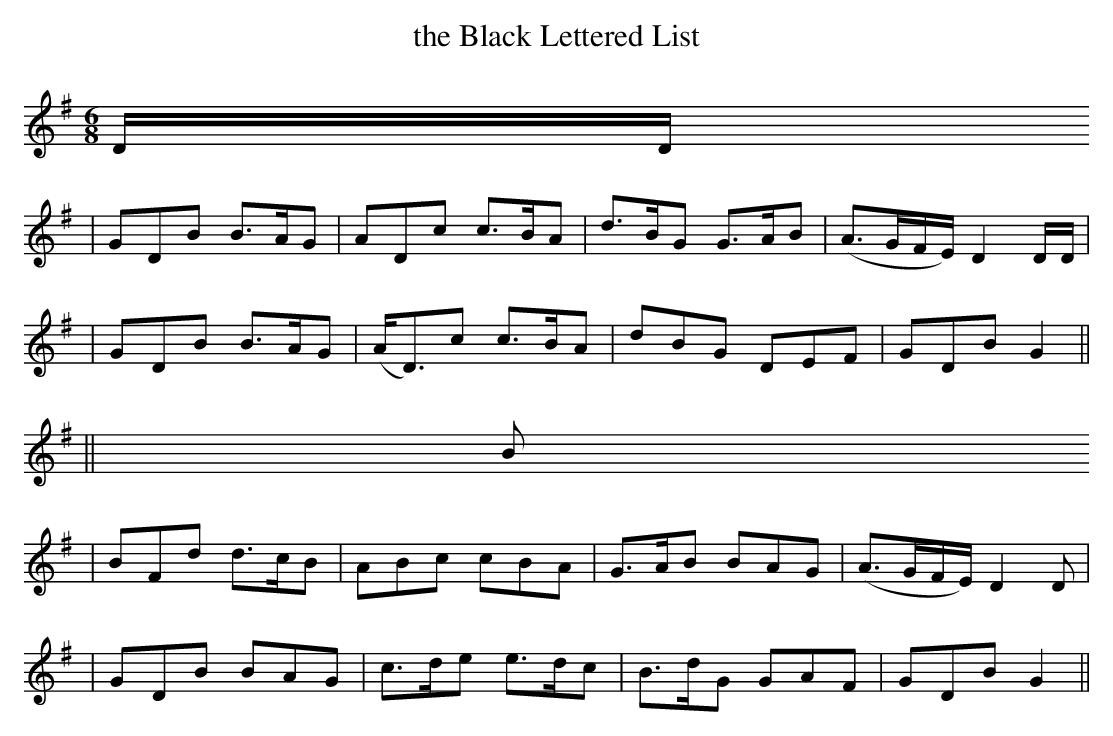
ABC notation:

X:1
T: the Black Lettered List
M: 6/8
L: 1/8
K: G
D/D/
| GDB B>AG | ADc c>BA | d>BG G>AB | (A>GF/E/) D2D/D/ |
| GDB B>AG | (A<D)c c>BA | dBG DEF | GDB G2 ||
|| B
| BFd d>cB | ABc cBA | G>AB BAG | (A>GF/E/) D2D |
| GDB BAG | c>de e>dc | B>dG GAF | GDB G2 ||
